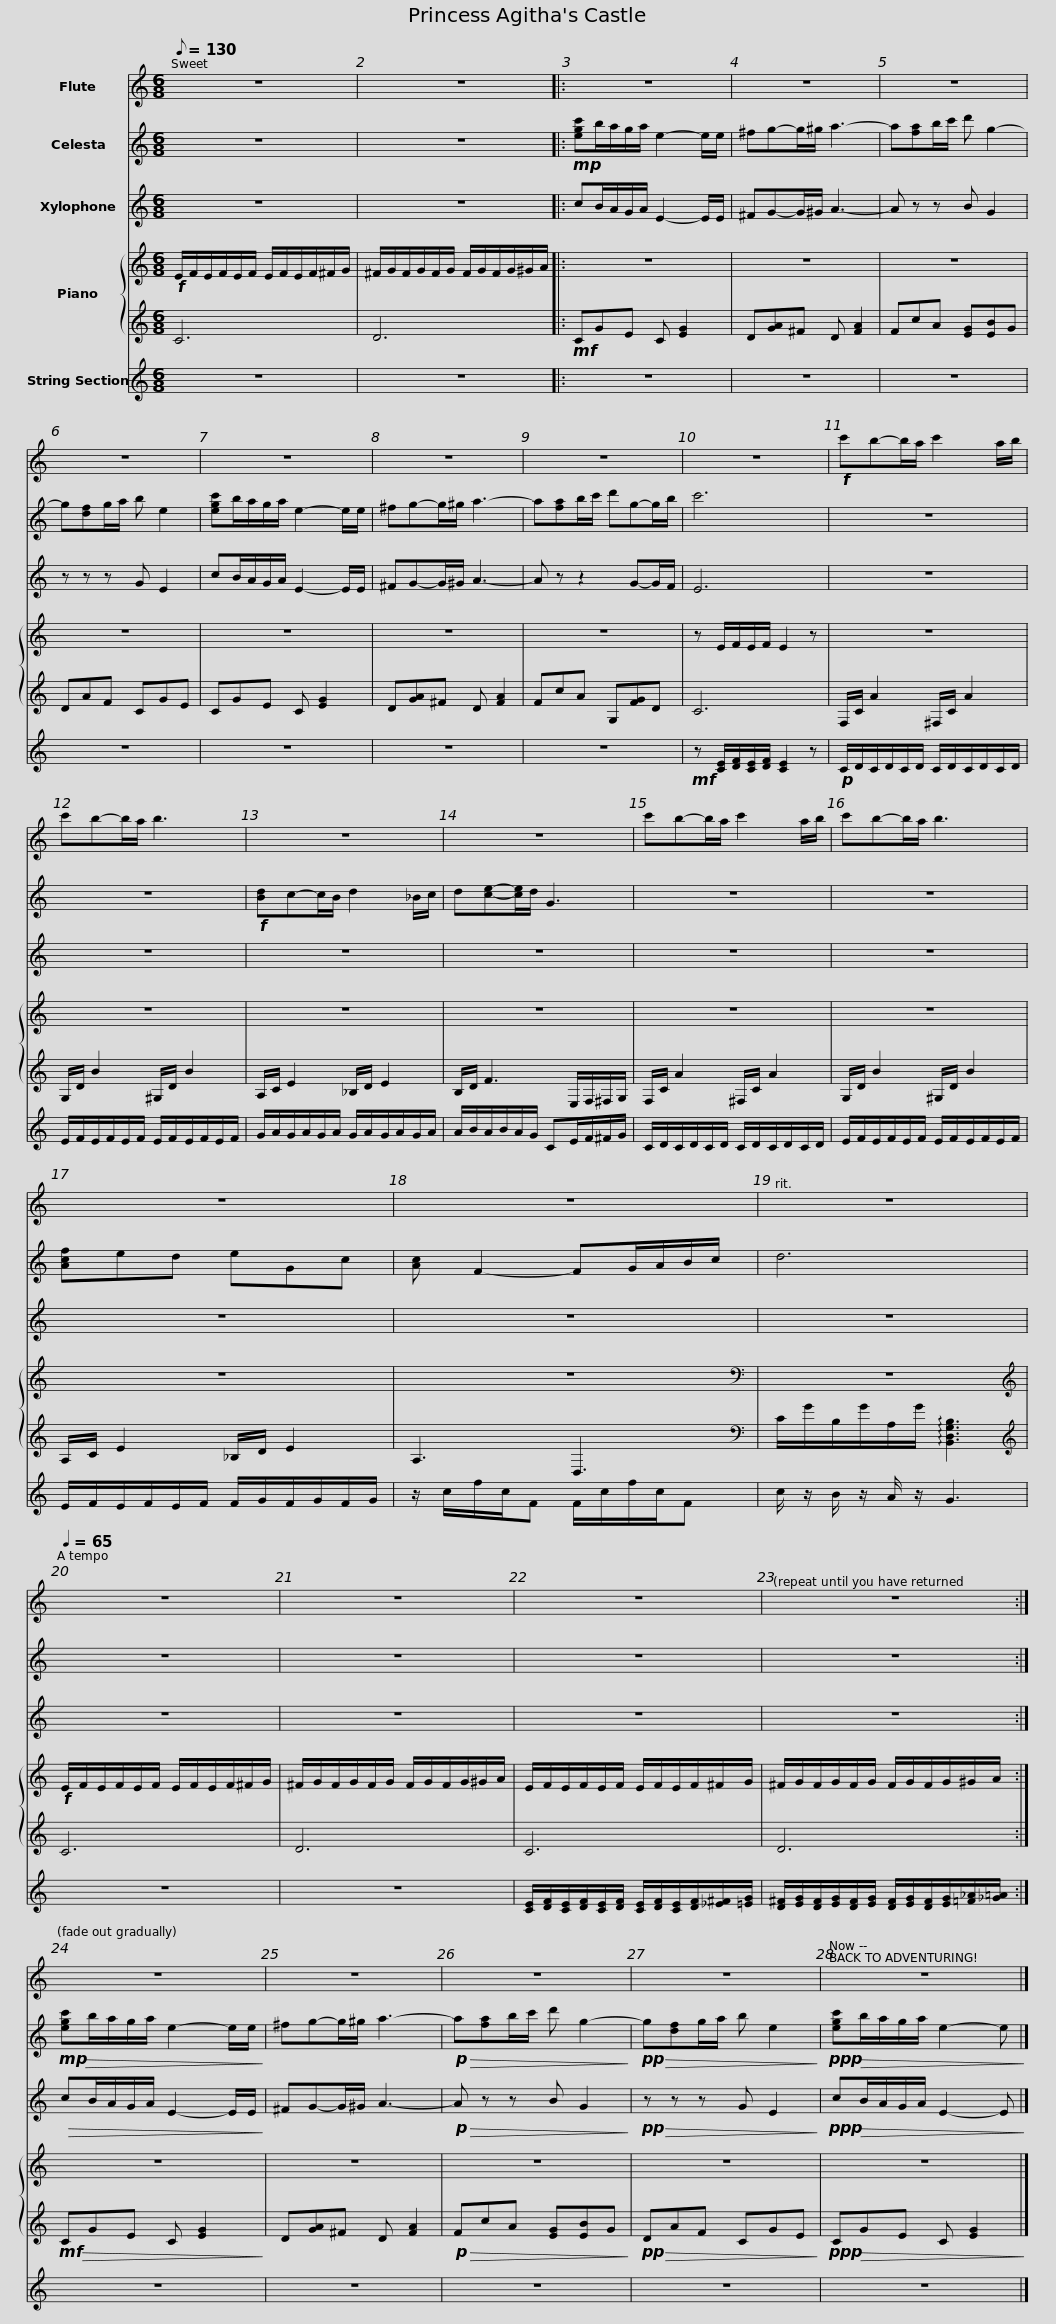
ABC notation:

X:1
%%score 1 2 3 { 4 | 5 } 6
L:1/8
Q:1/8=130
M:6/8
I:linebreak $
K:C
V:1 treble
V:2 treble transpose=12
V:3 treble transpose=12
V:4 treble
V:5 treble
V:6 treble
V:1
 z6 | z6 |: z6 |$ z6 | z6 | %5
 z6 |$ z6 | z6 | z6 | z6 |$ %10
!f! c'b-b/a/ c'2 a/b/ | c'b-b/a/ b3 | z6 |$ z6 | c'b-b/a/ c'2 a/b/ | %15
 c'b-b/a/ b3 |$ z6 | z6 |[Q:1/4=60] z6[Q:1/8=110] |$[Q:1/4=65] z6 | %20
 z6 | z6 |$ z6 :|$ z6 | z6 | %25
 z6 | z6 | z6 |] %28
V:2
 z6 | z6 |:!mp! [egc']b/a/g/a/ e2- e/e/ |$ ^fg-g/^g/ a3- | a[fa]b/c'/ d' g2- | %5
 g[df]g/a/ b e2 |$ [egc']b/a/g/a/ e2- e/e/ | ^fg-g/^g/ a3- | a[fa]b/c'/ d'g-g/b/ | c'6 |$ %10
 z6 | z6 |!f! [Bd]c-c/B/ d2 _B/c/ |$ d[ce]-[ce]/d/ G3 | z6 | %15
 z6 |$ [Acf]ed eGc | [Ac] F2- FG/A/B/c/ | d6 |$ z6 | %20
 z6 | z6 |$ z6 :|$!mp!!>(! [egc']b/a/g/a/ e2- e/e/!>)! | ^fg-g/^g/ a3- | %25
!p!!>(! a[fa]b/c'/ d' g2-!>)! |!pp!!>(! g[df]g/a/ b e2!>)! |!ppp!!>(! [egc']b/a/g/a/ e2- e!>)! |] %28
V:3
 z6 | z6 |: cB/A/G/A/ E2- E/E/ |$ ^FG-G/^G/ A3- | A z z B G2 | %5
 z z z G E2 |$ cB/A/G/A/ E2- E/E/ | ^FG-G/^G/ A3- | A z z2 G-G/F/ | E6 |$ %10
 z6 | z6 | z6 |$ z6 | z6 | %15
 z6 |$ z6 | z6 | z6 |$ z6 | %20
 z6 | z6 |$ z6 :|$!>(! cB/A/G/A/ E2- E/E/!>)! | ^FG-G/^G/ A3- | %25
!p!!>(! A z z B G2!>)! |!pp!!>(! z z z G E2!>)! |!ppp!!>(! cB/A/G/A/ E2- E!>)! |] %28
V:4
!f! E/F/E/F/E/F/ E/F/E/F/^F/G/ | ^F/G/F/G/F/G/ F/G/F/G/^G/A/ |: z6 |$ z6 | z6 | %5
 z6 |$ z6 | z6 | z6 | z E/F/E/F/ E2 z |$ %10
 z6 | z6 | z6 |$ z6 | z6 | %15
 z6 |$ z6 | z6 |[K:bass] z6 |$[K:treble]!f! E/F/E/F/E/F/ E/F/E/F/^F/G/ | %20
 ^F/G/F/G/F/G/ F/G/F/G/^G/A/ | E/F/E/F/E/F/ E/F/E/F/^F/G/ |$ ^F/G/F/G/F/G/ F/G/F/G/^G/A/ :|$ z6 | z6 | %25
 z6 | z6 | z6 |] %28
V:5
 C6 | D6 |:!mf! CGE C [EG]2 |$ D[GA]^F D [FA]2 | FcA [EG][EB]G | %5
 DAF CGE |$ CGE C [EG]2 | D[GA]^F D [FA]2 | FcA G,[FG]D | C6 |$ %10
 F,/C/ A2 ^F,/C/ A2 | G,/D/ B2 ^G,/D/ B2 | A,/C/ E2 _B,/D/ E2 |$ B,/D/ F3 E,/F,/^F,/G,/ | F,/C/ A2 ^F,/C/ A2 | %15
 G,/D/ B2 ^G,/D/ B2 |$ A,/C/ E2 _B,/D/ E2 | A,3 D,3 |[K:bass] C/G/B,/G/A,/G/ !arpeggio![B,,D,G,B,]3 |$[K:treble] C6 | %20
 D6 | C6 |$ D6 :|$!mf!!>(! CGE C [EG]2!>)! | D[GA]^F D [FA]2 | %25
!p!!>(! FcA [EG][EB]G!>)! |!pp!!>(! DAF CGE!>)! |!ppp!!>(! CGE C [EG]2!>)! |] %28
V:6
 z6 | z6 |: z6 |$ z6 | z6 | %5
 z6 |$ z6 | z6 | z6 |!mf! z [CE]/[DF]/[CE]/[DF]/ [CE]2 z |$ %10
!p! C/D/C/D/C/D/ C/D/C/D/C/D/ | E/F/E/F/E/F/ E/F/E/F/E/F/ | G/A/G/A/G/A/ G/A/G/A/G/A/ |$ A/B/A/B/A/G/ CE/F/^F/G/ | C/D/C/D/C/D/ C/D/C/D/C/D/ | %15
 E/F/E/F/E/F/ E/F/E/F/E/F/ |$ E/F/E/F/E/F/ F/G/F/G/F/G/ | z/ c/f/c/F F/c/f/c/F | c/ z/ B/ z/ A/ z/ G3 |$ z6 | %20
 z6 | [CE]/[DF]/[CE]/[DF]/[CE]/[DF]/ [CE]/[DF]/[CE]/[DF]/[_E^F]/[=EG]/ |$ [D^F]/[EG]/[DF]/[EG]/[DF]/[EG]/ [DF]/[EG]/[DF]/[EG]/[=F_A]/[_G=A]/ :|$ z6 | z6 | %25
 z6 | z6 | z6 |] %28
